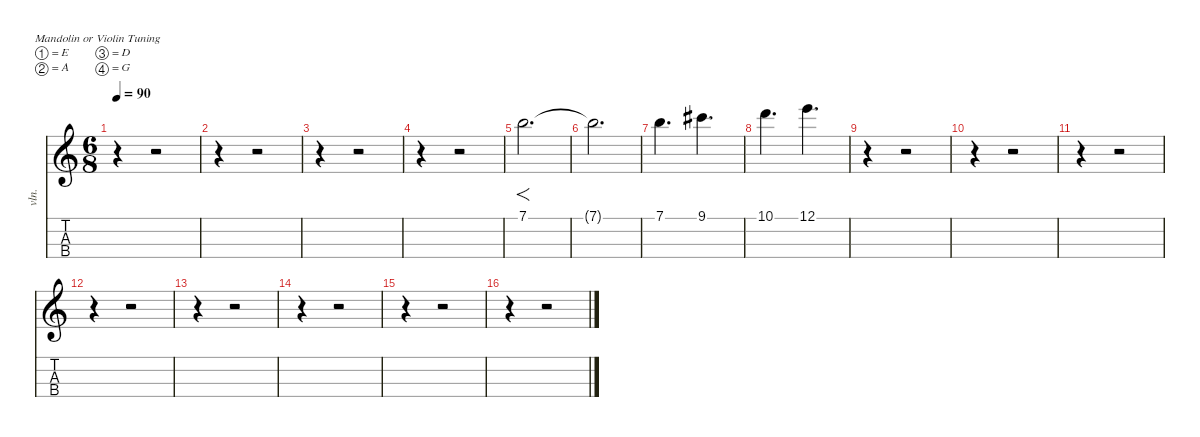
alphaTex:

\defaultSystemsLayout 4
\hideDynamics
\bracketExtendMode nobrackets
\otherSystemsTrackNameOrientation horizontal
\track ("Gavin Wright" "vln.") {instrument violin}
\staff {score tabs}
\tuning (E5 A4 D4 G3)
\ts (6 8)
\tempo 90
\clef g2
\ks c
r.4{dy f} r.2 |
r.4 r.2 |
r.4 r.2 |
r.4 r.2 |
7.1.2{f d} |
7.1{t}.2{d} |
7.1.4{d} 9.1{acc #}.4{d} |
10.1.4{d} 12.1.4{d} |
r.4 r.2 |
r.4 r.2 |
r.4 r.2 |
r.4 r.2 |
r.4 r.2 |
r.4 r.2 |
r.4 r.2 |
r.4 r.2
